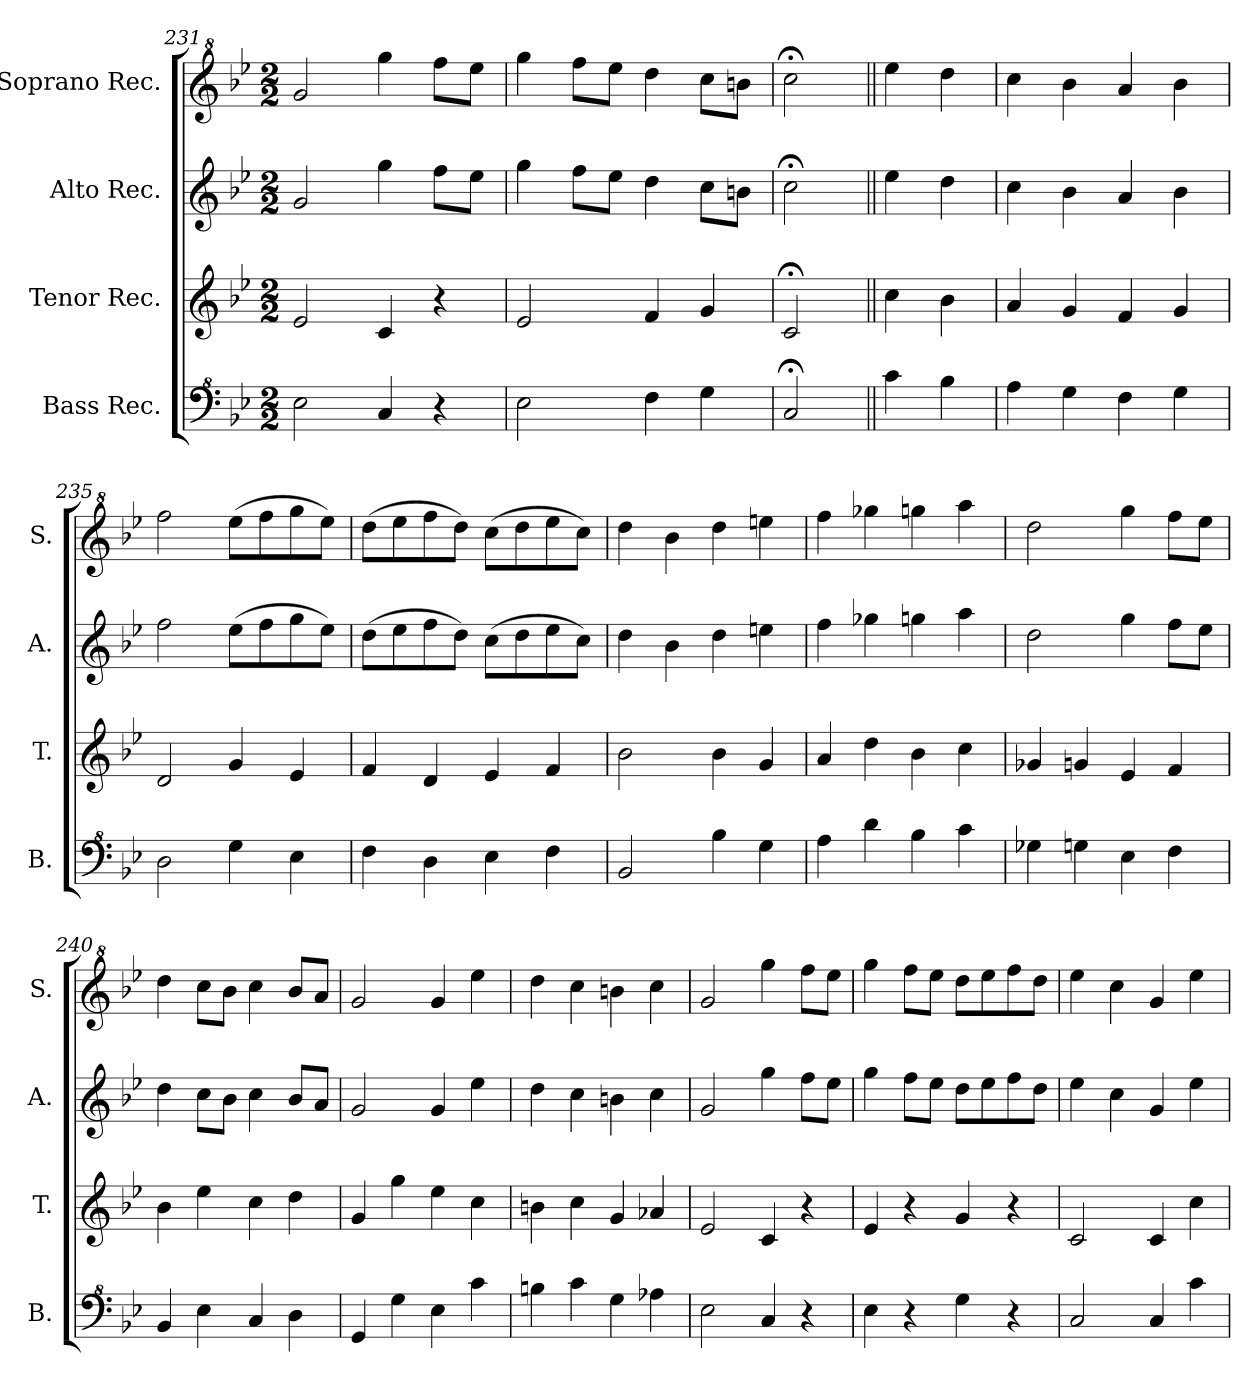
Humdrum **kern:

**kern	**kern	**kern	**kern
*part4	*part3	*part2	*part1
*staff4	*staff3	*staff2	*staff1
*I"Bass Rec.	*I"Tenor Rec.	*I"Alto Rec.	*I"Soprano Rec.
*I'B.	*I'T.	*I'A.	*I'S.
*clefF^4	*clefG2	*clefG2	*clefG^2
*k[b-e-]	*k[b-e-]	*k[b-e-]	*k[b-e-]
*M2/2	*M2/2	*M2/2	*M2/2
=231	=231	=231	=231
2e-\	2e-/	2g/	2gg/
4c/	4c/	4gg\	4ggg\
4r	4r	8ff\L	8fff\L
.	.	8ee-\J	8eee-\J
=232	=232	=232	=232
2e-\	2e-/	4gg\	4ggg\
.	.	8ff\L	8fff\L
.	.	8ee-\J	8eee-\J
4f\	4f/	4dd\	4ddd\
4g\	4g/	8cc\L	8ccc\L
.	.	8bn\J	8bbn\J
=233	=233	=233	=233
2c;</	2c;</	2cc;<\	2ccc;<\
=233X11||	=233X11||	=233X11||	=233X11||
4cc\	4cc\	4ee-\	4eee-\
4b-\	4b-\	4dd\	4ddd\
=234	=234	=234	=234
4a\	4a/	4cc\	4ccc\
4g\	4g/	4b-\	4bb-\
4f\	4f/	4a/	4aa/
4g\	4g/	4b-\	4bb-\
=235	=235	=235	=235
2d\	2d/	2ff\	2fff\
4g\	4g/	(8ee-\L	(8eee-\L
.	.	8ff\	8fff\
4e-\	4e-/	8gg\	8ggg\
.	.	8ee-\J)	8eee-\J)
=236	=236	=236	=236
4f\	4f/	(8dd\L	(8ddd\L
.	.	8ee-\	8eee-\
4d\	4d/	8ff\	8fff\
.	.	8dd\J)	8ddd\J)
4e-\	4e-/	(8cc\L	(8ccc\L
.	.	8dd\	8ddd\
4f\	4f/	8ee-\	8eee-\
.	.	8cc\J)	8ccc\J)
!!LO:LB:g=z
=237	=237	=237	=237
2B-/	2b-\	4dd\	4ddd\
.	.	4b-\	4bb-\
4b-\	4b-\	4dd\	4ddd\
4g\	4g/	4een\	4eeen\
=238	=238	=238	=238
4a\	4a/	4ff\	4fff\
4dd\	4dd\	4gg-X\	4ggg-X\
4b-\	4b-\	4ggn\	4gggn\
4cc\	4cc\	4aa\	4aaa\
=239	=239	=239	=239
4g-X\	4g-X/	2dd\	2ddd\
4gn\	4gn/	.	.
4e-\	4e-/	4gg\	4ggg\
4f\	4f/	8ff\L	8fff\L
.	.	8ee-\J	8eee-\J
=240	=240	=240	=240
4B-/	4b-\	4dd\	4ddd\
4e-\	4ee-\	8cc\L	8ccc\L
.	.	8b-\J	8bb-\J
4c/	4cc\	4cc\	4ccc\
4d\	4dd\	8b-/L	8bb-/L
.	.	8a/J	8aa/J
=241	=241	=241	=241
4G/	4g/	2g/	2gg/
4g\	4gg\	.	.
4e-\	4ee-\	4g/	4gg/
4cc\	4cc\	4ee-\	4eee-\
=242	=242	=242	=242
4bn\	4bn\	4dd\	4ddd\
4cc\	4cc\	4cc\	4ccc\
4g\	4g/	4bn\	4bbn\
4a-X\	4a-X/	4cc\	4ccc\
=243	=243	=243	=243
2e-\	2e-/	2g/	2gg/
4c/	4c/	4gg\	4ggg\
4r	4r	8ff\L	8fff\L
.	.	8ee-\J	8eee-\J
=244	=244	=244	=244
4e-\	4e-/	4gg\	4ggg\
4r	4r	8ff\L	8fff\L
.	.	8ee-\J	8eee-\J
4g\	4g/	8dd\L	8ddd\L
.	.	8ee-\	8eee-\
4r	4r	8ff\	8fff\
.	.	8dd\J	8ddd\J
=245	=245	=245	=245
2c/	2c/	4ee-\	4eee-\
.	.	4cc\	4ccc\
4c/	4c/	4g/	4gg/
4cc\	4cc\	4ee-\	4eee-\
=	=	=	=
*-	*-	*-	*-
